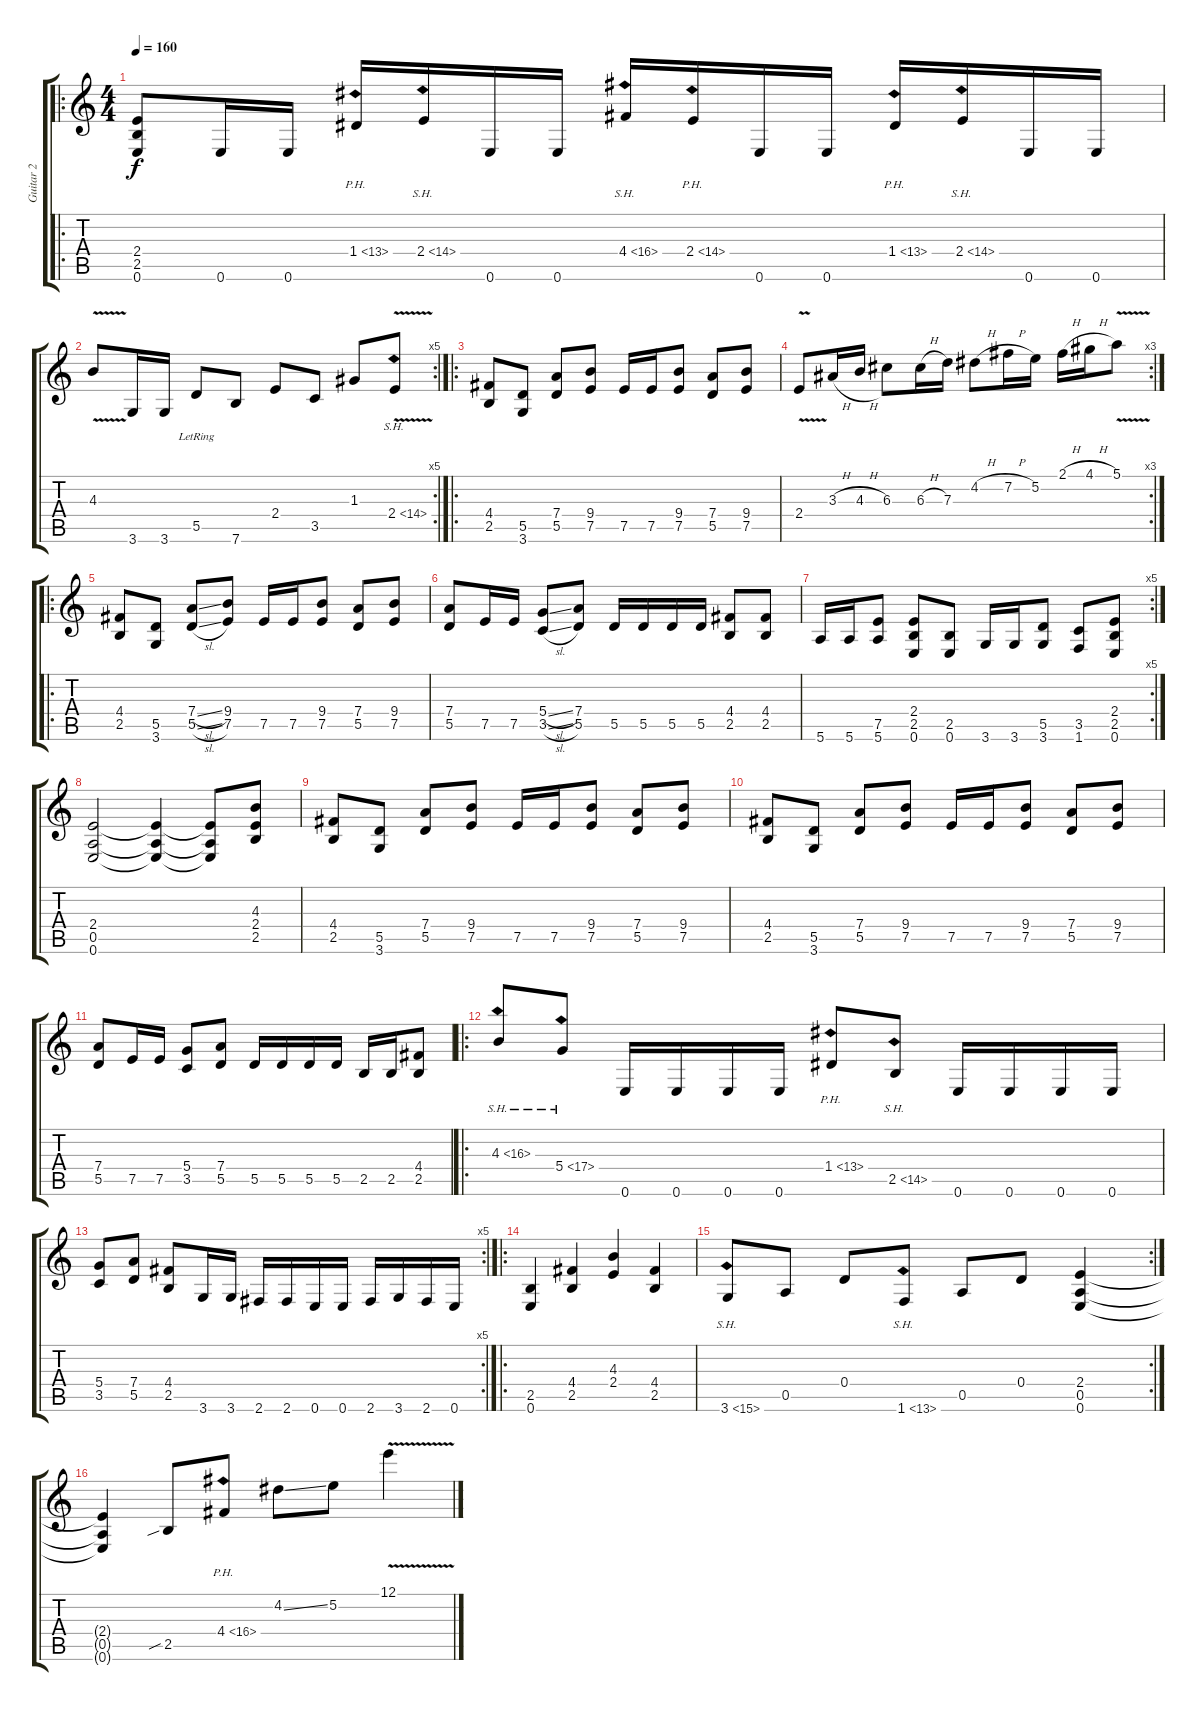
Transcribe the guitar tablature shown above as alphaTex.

\track ("Guitar 2" "Guitar 2") {instrument distortionguitar}
\staff {score tabs}
\tuning (E4 B3 G3 D3 A2 E2) {hide}
\ro
\ts (4 4)
\tempo 160
\clef g2
\ks c
(2.4 2.5 0.6).8{dy f instrument distortionguitar} 0.6.16 0.6.16 1.4{ph 12}.16 2.4{sh 12}.16 0.6.16 0.6.16 4.4{sh 12}.16 2.4{ph 12}.16 0.6.16 0.6.16 1.4{ph 12}.16 2.4{sh 12}.16 0.6.16 0.6.16 |
\rc 5
4.3{v}.8 3.6.16 3.6.16 5.5{lr}.8 7.6.8 2.4.8 3.5.8 1.3.8 2.4{sh 12 v}.8 |
\ro
(4.4 2.5).8 (5.5 3.6).8 (7.4 5.5).8 (9.4 7.5).8 7.5.16 7.5.16 (9.4 7.5).8 (7.4 5.5).8 (9.4 7.5).8 |
\rc 3
2.4{v}.8 3.3{h}.16 4.3{h}.16{volume 12} 6.3.8 6.3{h}.16 7.3.16 4.2{h}.8 7.2{h}.16 5.2.16 2.1{h}.16 4.1{h}.16 5.1{v}.8 |
\ro
(4.4 2.5).8{volume 14} (5.5 3.6).8 (7.4{sl} 5.5{sl}).8 (9.4 7.5).8 7.5.16 7.5.16 (9.4 7.5).8 (7.4 5.5).8 (9.4 7.5).8 |
(7.4 5.5).8 7.5.16 7.5.16 (5.4{sl} 3.5{sl}).8 (7.4 5.5).8 5.5.16 5.5.16 5.5.16 5.5.16 (4.4 2.5).8 (4.4 2.5).8 |
\rc 5
5.6.16 5.6.16 (7.5 5.6).8 (2.4 2.5 0.6).8 (2.5 0.6).8 3.6.16 3.6.16 (5.5 3.6).8 (3.5 1.6).8 (2.4 2.5 0.6).8 |
(2.4 0.5 0.6).2 (2.4{t} 0.5{t} 0.6{t}).4 (2.4{t} 0.5{t} 0.6{t}).8 (4.3 2.4 2.5).8 |
(4.4 2.5).8 (5.5 3.6).8 (7.4 5.5).8 (9.4 7.5).8 7.5.16 7.5.16 (9.4 7.5).8 (7.4 5.5).8 (9.4 7.5).8 |
(4.4 2.5).8 (5.5 3.6).8 (7.4 5.5).8 (9.4 7.5).8 7.5.16 7.5.16 (9.4 7.5).8 (7.4 5.5).8 (9.4 7.5).8 |
(7.4 5.5).8 7.5.16 7.5.16 (5.4 3.5).8 (7.4 5.5).8 5.5.16 5.5.16 5.5.16 5.5.16 2.5.16 2.5.16 (4.4 2.5).8 |
\ro
4.3{sh 12}.8 5.4{sh 12}.8 0.6.16 0.6.16 0.6.16 0.6.16 1.4{ph 12}.8 2.5{sh 12}.8 0.6.16 0.6.16 0.6.16 0.6.16 |
\rc 5
(5.4 3.5).8 (7.4 5.5).8 (4.4 2.5).8 3.6.16 3.6.16 2.6.16 2.6.16 0.6.16 0.6.16 2.6.16 3.6.16 2.6.16 0.6.16 |
\ro
(2.5 0.6).4 (4.4 2.5).4 (4.3 2.4).4 (4.4 2.5).4 |
\rc 2
3.6{sh 12}.8 0.5.8 0.4.8 1.6{sh 12}.8 0.5.8 0.4.8 (2.4 0.5 0.6).4 |
(2.4{t} 0.5{t} 0.6{t}).4 2.5{sib}.8 4.4{ph 12}.8 4.2{ss}.8 5.2.8 12.1{v}.4
